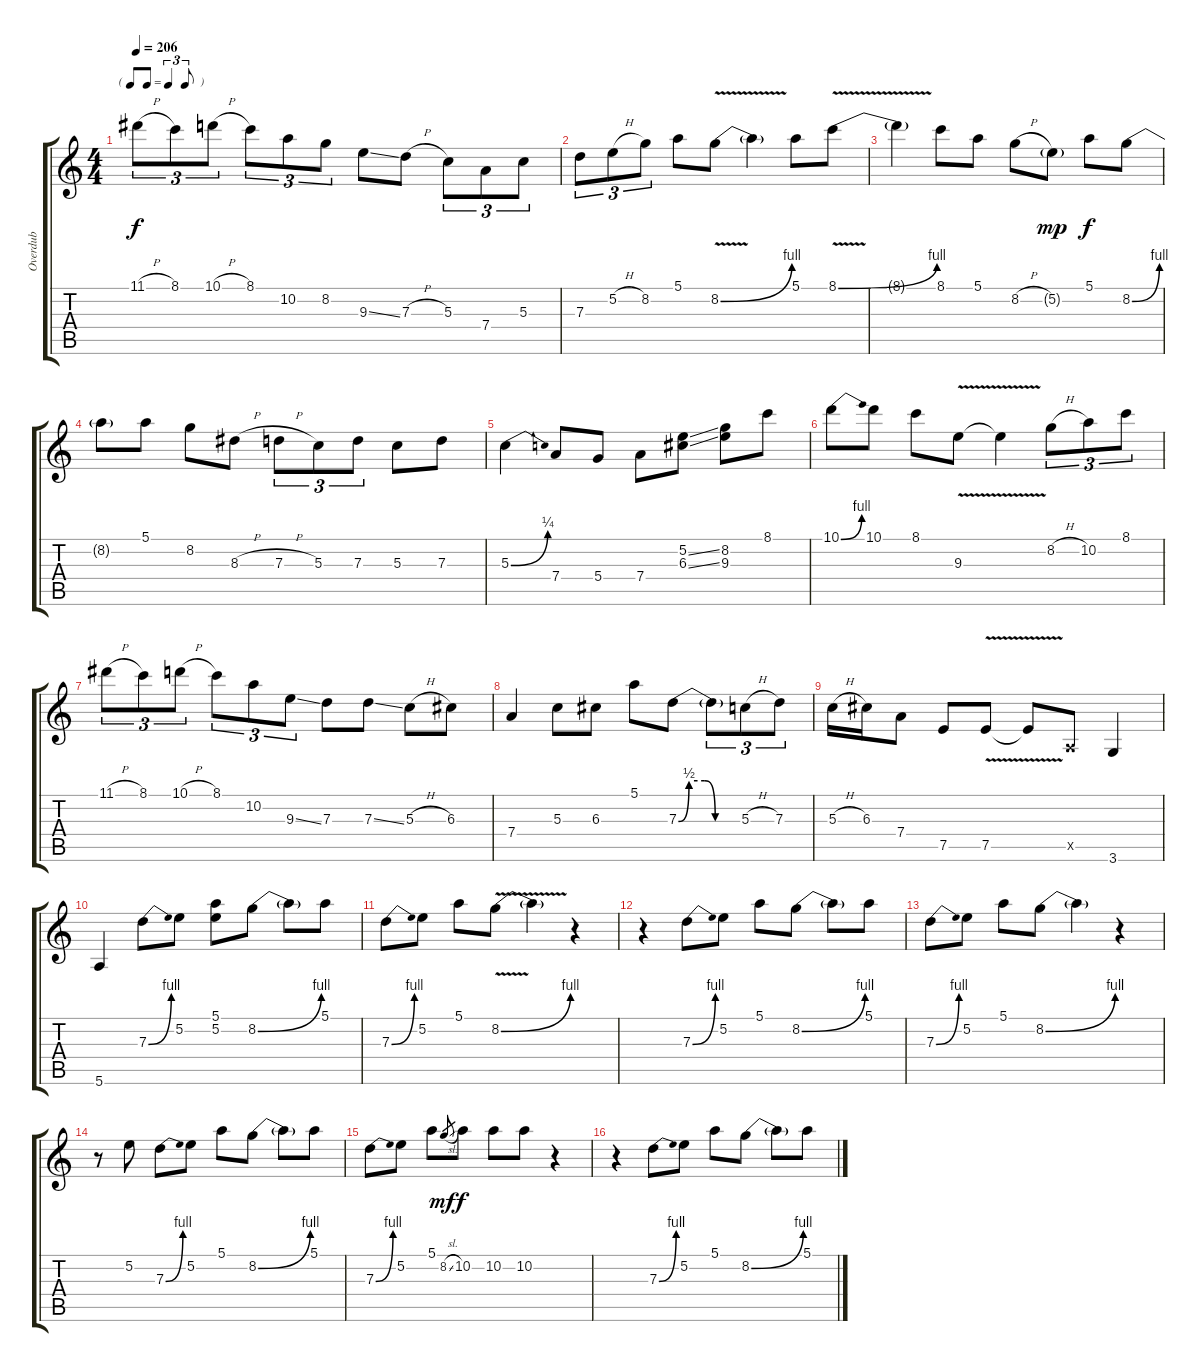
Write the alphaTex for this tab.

\track ("Overdub" "Overdub") {instrument fretlessbass}
\staff {score tabs}
\tuning (E4 B3 G3 D3 A2 E2) {hide}
\ts (4 4)
\tf triplet8th
\tempo 206
\clef g2
\ks c
11.1{h}.8{tu (3 2) dy f} 8.1.8{tu (3 2)} 10.1{h}.8{tu (3 2)} 8.1.8{tu (3 2)} 10.2.8{tu (3 2)} 8.2.8{tu (3 2)} 9.3{ss}.8 7.3{h}.8 5.3.8{tu (3 2)} 7.4.8{tu (3 2)} 5.3.8{tu (3 2)} |
7.3.8{tu (3 2)} 5.2{h}.8{tu (3 2)} 8.2.8{tu (3 2)} 5.1.8 8.2{be (bend 0 0 60 4) v}.8 8.2{t}.4 5.1.8 8.1{be (bend 0 0 60 4) v}.8 |
8.1{t}.4 8.1.8 5.1.8 8.2{h}.8 5.2{g}.8{dy mp} 5.1.8{dy f} 8.2{be (bend 0 0 60 4)}.8 |
8.2{t}.8 5.1.8 8.2.8 8.3{h}.8 7.3{h}.8{tu (3 2)} 5.3.8{tu (3 2)} 7.3.8{tu (3 2)} 5.3.8 7.3.8 |
5.3{be (bend 0 0 60 1)}.4 7.4.8 5.4.8 7.4.8 (5.2{ss} 6.3{ss}).8 (8.2 9.3).8 8.1.8 |
10.1{be (bend 0 0 60 4)}.8 10.1.8 8.1.8 9.3{v}.8 9.3{t}.4 8.2{h}.8{tu (3 2)} 10.2.8{tu (3 2)} 8.1.8{tu (3 2)} |
11.1{h}.8{tu (3 2)} 8.1.8{tu (3 2)} 10.1{h}.8{tu (3 2)} 8.1.8{tu (3 2)} 10.2.8{tu (3 2)} 9.3{ss}.8{tu (3 2)} 7.3.8 7.3{ss}.8 5.3{h}.8 6.3.8 |
7.4.4 5.3.8 6.3.8 5.1.8 7.3{be (custom 0 0 10 2 25 2 35 0 60 0)}.8 7.3{t}.8{tu (3 2)} 5.3{h}.8{tu (3 2)} 7.3.8{tu (3 2)} |
5.3{h}.16 6.3.16 7.4.8 7.5.8 7.5{v}.8 7.5{t}.8 0.5{x}.8 3.6.4 |
5.6.4 7.3{be (bend 0 0 60 4)}.8 5.2.8 (5.1 5.2).8 8.2{be (bend 0 0 60 4)}.8 8.2{t}.8 5.1.8 |
7.3{be (bend 0 0 60 4)}.8 5.2.8 5.1.8 8.2{be (bend 0 0 60 4) v}.8 8.2{t}.4 r.4 |
r.4 7.3{be (bend 0 0 60 4)}.8 5.2.8 5.1.8 8.2{be (bend 0 0 60 4)}.8 8.2{t}.8 5.1.8 |
7.3{be (bend 0 0 60 4)}.8 5.2.8 5.1.8 8.2{be (bend 0 0 60 4)}.8 8.2{t}.4 r.4 |
r.8 5.2.8 7.3{be (bend 0 0 60 4)}.8 5.2.8 5.1.8 8.2{be (bend 0 0 60 4)}.8 8.2{t}.8 5.1.8 |
7.3{be (bend 0 0 60 4)}.8 5.2.8 5.1.8 8.2{sl}.8{gr dy mf} 10.2.8{dy f} 10.2.8 10.2.8 r.4 |
r.4 7.3{be (bend 0 0 60 4)}.8 5.2.8 5.1.8 8.2{be (bend 0 0 60 4)}.8 8.2{t}.8 5.1.8
